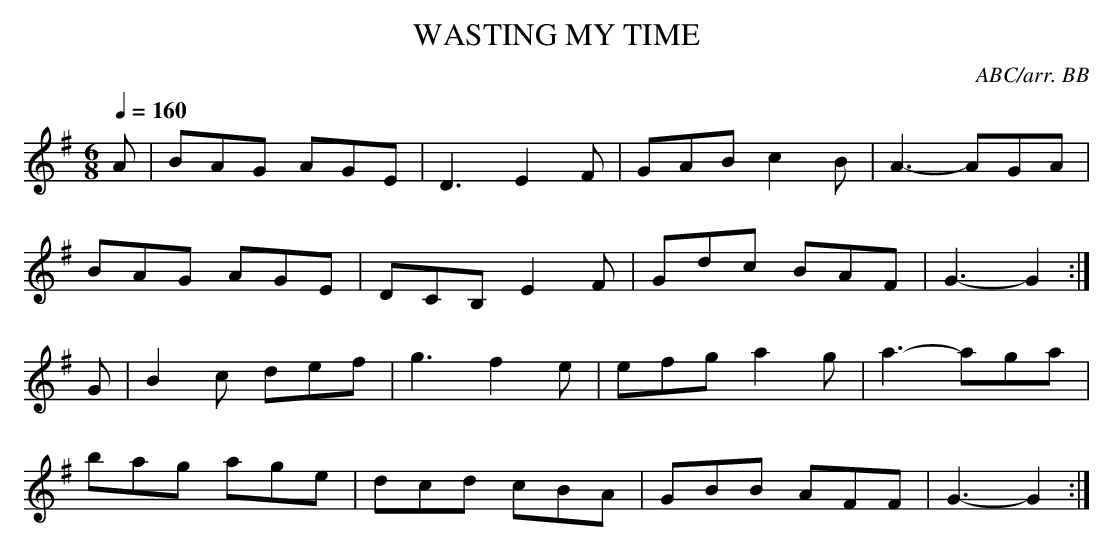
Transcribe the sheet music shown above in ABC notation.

X:1
T:WASTING MY TIME
C:ABC/arr. BB
Q:1/4=160
M:6/8
L:1/8
K:G
A|BAG AGE|D3 E2F|GAB c2B|A3-AGA|
BAG AGE|DCB, E2F|Gdc BAF|G3-G2 :|
G|B2c def|g3 f2e|efg a2g|a3-aga|
bag age|dcd cBA|GBB AFF|G3-G2 :|
